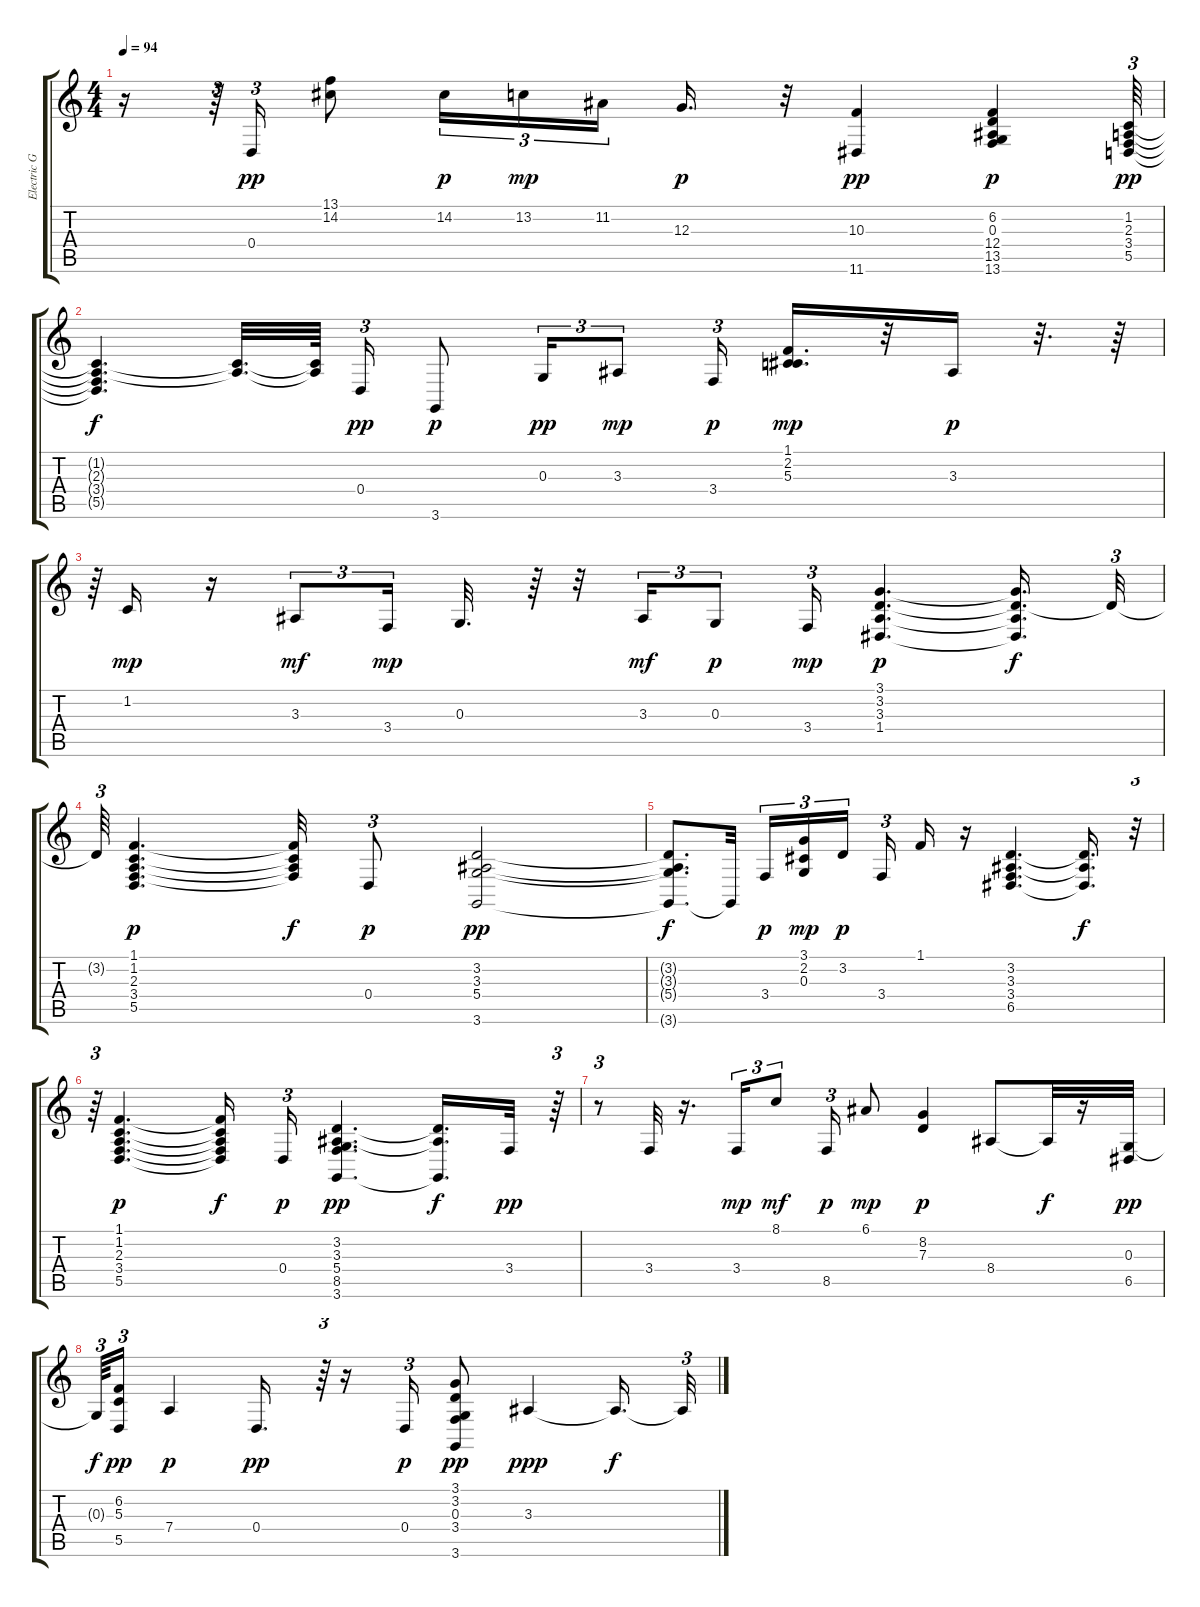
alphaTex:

\track ("Electric Grand" "Electric G") {instrument electricgrandpiano}
\staff {score tabs}
\tuning (E4 B3 G3 D3 A2 E2) {hide}
\ts (4 4)
\tempo 94
\clef g2
\ks c
r.16{dy f} r.64{tu (3 2)} 0.4.16{tu (3 2) dy pp} (13.1 14.2).8 14.2.16{tu (3 2) dy p} 13.2.16{tu (3 2) dy mp} 11.2.16{tu (3 2)} 12.3.16{d dy p} r.32 (10.3 11.6).4{dy pp} (6.2 0.3 12.4 13.5 13.6).4{dy p} (1.2 2.3 3.4 5.5).64{tu (3 2) dy pp} |
(1.2{t} 2.3{t} 3.4{t} 5.5{t}).4{d dy f} (1.2{t} 2.3{t}).32{d} (1.2{t} 2.3{t}).64 0.4.16{tu (3 2) dy pp} 3.6.8{dy p} 0.3.16{tu (3 2) dy pp} 3.3.8{tu (3 2) dy mp} 3.4.16{tu (3 2) dy p} (1.1 2.2 5.3).16{d dy mp} r.32 3.3.16{dy p} r.32{d} r.64 |
r.64{tu (3 2)} 1.2.16{dy mp} r.16 3.3.8{tu (3 2) dy mf} 3.4.16{tu (3 2) dy mp} 0.3.32{d} r.64 r.32 3.3.16{tu (3 2) dy mf} 0.3.8{tu (3 2) dy p} 3.4.16{tu (3 2) dy mp} (3.1 3.2 3.3 1.4).4{d dy p} (3.1{t} 3.2{t} 3.3{t} 1.4{t}).16{d dy f} 3.2{t}.32{tu (3 2)} |
3.2{t}.64{tu (3 2)} (1.1 1.2 2.3 3.4 5.5).4{d dy p} (1.1{t} 1.2{t} 2.3{t} 3.4{t}).32{dy f} 0.4.8{tu (3 2) dy p} (3.2 3.3 5.4 3.6).2{dy pp} |
(3.2{t} 3.3{t} 5.4{t} 3.6{t}).8{d dy f} 3.6{t}.32 3.4.16{tu (3 2) dy p} (3.1 2.2 0.3).16{tu (3 2) dy mp} 3.2.16{tu (3 2) dy p} 3.4.16{tu (3 2)} 1.1.16 r.16 (3.2 3.3 3.4 6.5).4{d} (3.2{t} 3.3{t} 6.5{t}).16{d dy f} r.32{tu (3 2)} |
r.64{tu (3 2)} (1.1 1.2 2.3 3.4 5.5).4{d dy p} (1.1{t} 1.2{t} 2.3{t} 3.4{t} 5.5{t}).16{dy f} 0.4.16{tu (3 2) dy p} (3.2 3.3 5.4 8.5 3.6).4{d dy pp} (3.2{t} 3.3{t} 3.6{t}).16{d dy f} 3.4.32{dy pp} r.64{tu (3 2)} |
r.8{tu (3 2)} 3.4.32 r.16{d} 3.4.16{tu (3 2) dy mp} 8.1.8{tu (3 2) dy mf} 8.5.16{tu (3 2) dy p} 6.1.8{dy mp} (8.2 7.3).4{dy p} 8.4.8 8.4{t}.32{dy f} r.16 (0.3 6.5).32{dy pp} |
0.3{t}.64{tu (3 2) dy f} (6.2 5.3 5.5).16{tu (3 2) dy pp} 7.4.4{dy p} 0.4.16{d dy pp} r.64{tu (3 2)} r.16 0.4.16{tu (3 2) dy p} (3.1 3.2 0.3 3.4 3.6).8{dy pp} 3.3.4{dy ppp} 3.3{t}.16{d dy f} 3.3{t}.32{tu (3 2)}
